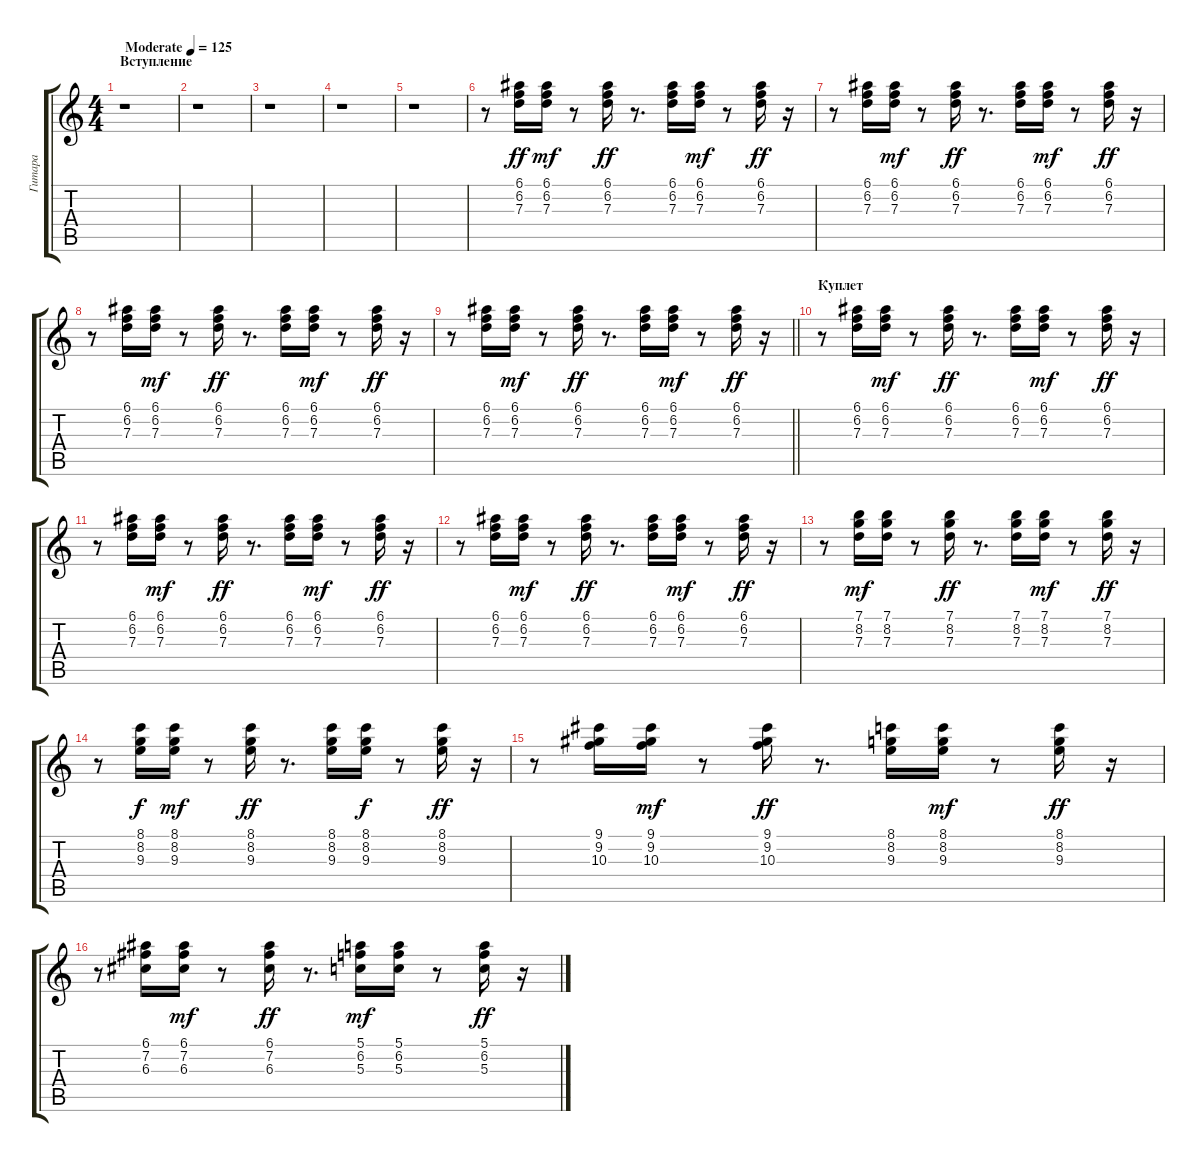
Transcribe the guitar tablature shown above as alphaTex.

\track ("Гитара" "Гитара") {instrument electricguitarjazz}
\staff {score tabs}
\tuning (E4 B3 G3 D3 A2 E2) {hide}
\ts (4 4)
\section ("" "Вступление")
\tempo (125 "Moderate")
\clef g2
\ks c
r.1{dy ff instrument electricguitarjazz} |
r.1 |
r.1 |
r.1 |
r.1 |
r.8 (6.1 6.2 7.3).16 (6.1 6.2 7.3).16{dy mf} r.8 (6.1 6.2 7.3).16{dy ff} r.8{d} (6.1 6.2 7.3).16 (6.1 6.2 7.3).16{dy mf} r.8 (6.1 6.2 7.3).16{dy ff} r.16 |
r.8 (6.1 6.2 7.3).16 (6.1 6.2 7.3).16{dy mf} r.8 (6.1 6.2 7.3).16{dy ff} r.8{d} (6.1 6.2 7.3).16 (6.1 6.2 7.3).16{dy mf} r.8 (6.1 6.2 7.3).16{dy ff} r.16 |
r.8 (6.1 6.2 7.3).16 (6.1 6.2 7.3).16{dy mf} r.8 (6.1 6.2 7.3).16{dy ff} r.8{d} (6.1 6.2 7.3).16 (6.1 6.2 7.3).16{dy mf} r.8 (6.1 6.2 7.3).16{dy ff} r.16 |
\barLineRight lightlight
r.8 (6.1 6.2 7.3).16 (6.1 6.2 7.3).16{dy mf} r.8 (6.1 6.2 7.3).16{dy ff} r.8{d} (6.1 6.2 7.3).16 (6.1 6.2 7.3).16{dy mf} r.8 (6.1 6.2 7.3).16{dy ff} r.16 |
\section ("" "Куплет")
r.8 (6.1 6.2 7.3).16 (6.1 6.2 7.3).16{dy mf} r.8 (6.1 6.2 7.3).16{dy ff} r.8{d} (6.1 6.2 7.3).16 (6.1 6.2 7.3).16{dy mf} r.8 (6.1 6.2 7.3).16{dy ff} r.16 |
r.8 (6.1 6.2 7.3).16 (6.1 6.2 7.3).16{dy mf} r.8 (6.1 6.2 7.3).16{dy ff} r.8{d} (6.1 6.2 7.3).16 (6.1 6.2 7.3).16{dy mf} r.8 (6.1 6.2 7.3).16{dy ff} r.16 |
r.8 (6.1 6.2 7.3).16 (6.1 6.2 7.3).16{dy mf} r.8 (6.1 6.2 7.3).16{dy ff} r.8{d} (6.1 6.2 7.3).16 (6.1 6.2 7.3).16{dy mf} r.8 (6.1 6.2 7.3).16{dy ff} r.16 |
r.8 (7.1 8.2 7.3).16{dy mf} (7.1 8.2 7.3).16 r.8 (7.1 8.2 7.3).16{dy ff} r.8{d} (7.1 8.2 7.3).16 (7.1 8.2 7.3).16{dy mf} r.8 (7.1 8.2 7.3).16{dy ff} r.16 |
r.8 (8.1 8.2 9.3).16{dy f} (8.1 8.2 9.3).16{dy mf} r.8 (8.1 8.2 9.3).16{dy ff} r.8{d} (8.1 8.2 9.3).16 (8.1 8.2 9.3).16{dy f} r.8 (8.1 8.2 9.3).16{dy ff} r.16 |
r.8 (9.1 9.2 10.3).16 (9.1 9.2 10.3).16{dy mf} r.8 (9.1 9.2 10.3).16{dy ff} r.8{d} (8.1 8.2 9.3).16 (8.1 8.2 9.3).16{dy mf} r.8 (8.1 8.2 9.3).16{dy ff} r.16 |
r.8 (6.1 7.2 6.3).16 (6.1 7.2 6.3).16{dy mf} r.8 (6.1 7.2 6.3).16{dy ff} r.8{d} (5.1 6.2 5.3).16{dy mf} (5.1 6.2 5.3).16 r.8 (5.1 6.2 5.3).16{dy ff} r.16
